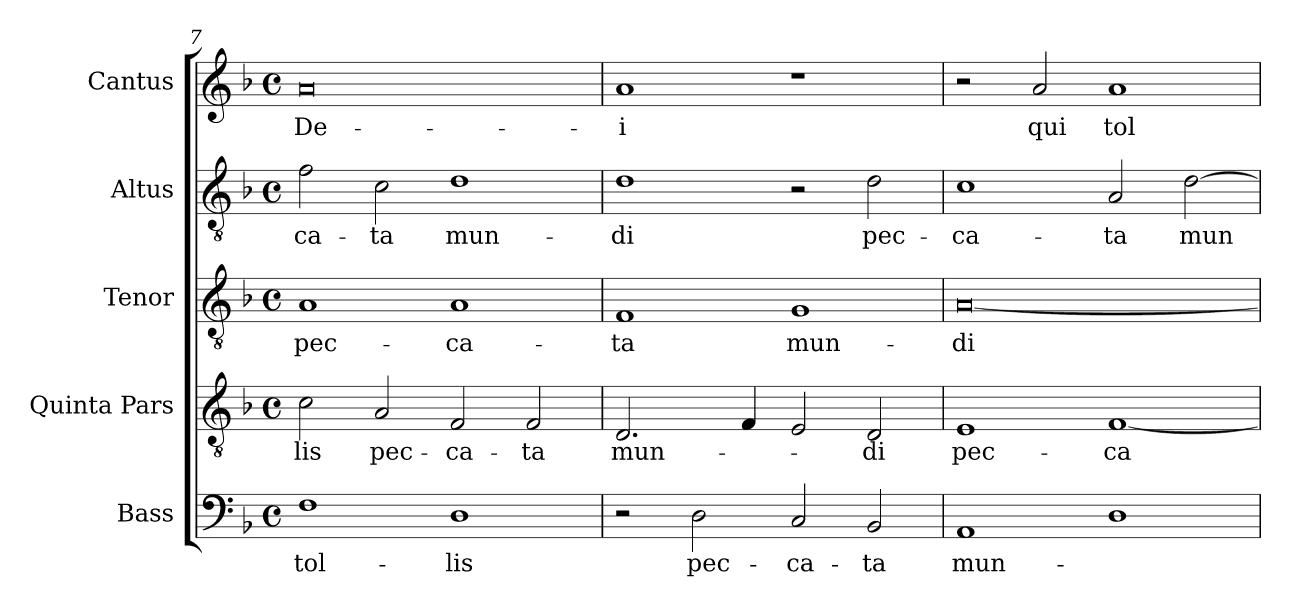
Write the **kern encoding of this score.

**kern	**text	**kern	**text	**kern	**text	**kern	**text	**kern	**text
*part5	*part5	*part4	*part4	*part3	*part3	*part2	*part2	*part1	*part1
*staff5	*staff5	*staff4	*staff4	*staff3	*staff3	*staff2	*staff2	*staff1	*staff1
*I"Bass	*	*I"Quinta Pars	*	*I"Tenor	*	*I"Altus	*	*I"Cantus	*
*I'B.	*	*I'Q.P.	*	*I'T.	*	*I'A.	*	*I'C.	*
!!LO:LB:g=z
*clefF4	*	*clefGv2	*	*clefGv2	*	*clefGv2	*	*clefG2	*
*k[b-]	*	*k[b-]	*	*k[b-]	*	*k[b-]	*	*k[b-]	*
*F:	*	*F:	*	*F:	*	*F:	*	*F:	*
*M4/4	*	*M4/4	*	*M4/4	*	*M4/4	*	*M4/4	*
*met(c)	*	*met(c)	*	*met(c)	*	*met(c)	*	*met(c)	*
=7	=7	=7	=7	=7	=7	=7	=7	=7	=7
!	!LO:LY:b:cj	!	!LO:LY:b:cj	!	!LO:LY:b:cj	!	!LO:LY:b:cj	!	!LO:LY:b:cj
1F	tol-	2c\	-lis	1A	pec-	2f\	-ca-	0a	De-
!	!	!	!LO:LY:b:cj	!	!	!	!LO:LY:b:cj	!	!
.	.	2A/	pec-	.	.	2c\	-ta	.	.
!	!LO:LY:b:cj	!	!LO:LY:b:cj	!	!LO:LY:b:cj	!	!LO:LY:b:cj	!	!
1D	-lis	2F/	-ca-	1A	-ca-	1d	mun-	.	.
!	!	!	!LO:LY:b:cj	!	!	!	!	!	!
.	.	2F/	-ta	.	.	.	.	.	.
=8	=8	=8	=8	=8	=8	=8	=8	=8	=8
!	!	!	!LO:LY:b	!	!LO:LY:b:cj	!	!LO:LY:b:cj	!	!LO:LY:b:cj
2r	.	2.D/	mun-	1F	-ta	1d	-di	1a	-i
!	!LO:LY:b:cj	!	!	!	!	!	!	!	!
2D\	pec-	.	.	.	.	.	.	.	.
.	.	4F/	.	.	.	.	.	.	.
!	!LO:LY:b:cj	!	!	!	!LO:LY:b:cj	!	!	!	!
2C/	-ca-	2E/	.	1G	mun-	2r	.	1r	.
!	!LO:LY:b:cj	!	!LO:LY:b:cj	!	!	!	!LO:LY:b:cj	!	!
2BB-/	-ta	2D/	-di	.	.	2d\	pec-	.	.
=9	=9	=9	=9	=9	=9	=9	=9	=9	=9
!	!LO:LY:b	!	!LO:LY:b:cj	!	!LO:LY:b:cj	!	!LO:LY:b:cj	!	!
1AA	mun-	1E	pec-	[<0A	-di	1c	-ca-	2r	.
!	!	!	!	!	!	!	!	!	!LO:LY:b:cj
.	.	.	.	.	.	.	.	2a/	qui
!	!	!	!LO:LY:b	!	!	!	!LO:LY:b:cj	!	!LO:LY:b:cj
1D	.	[<1F	-ca-	.	.	2A/	-ta	1a	tol-
!	!	!	!	!	!	!	!LO:LY:b	!	!
.	.	.	.	.	.	[>2d\	mun-	.	.
=	=	=	=	=	=	=	=	=	=
*-	*-	*-	*-	*-	*-	*-	*-	*-	*-
